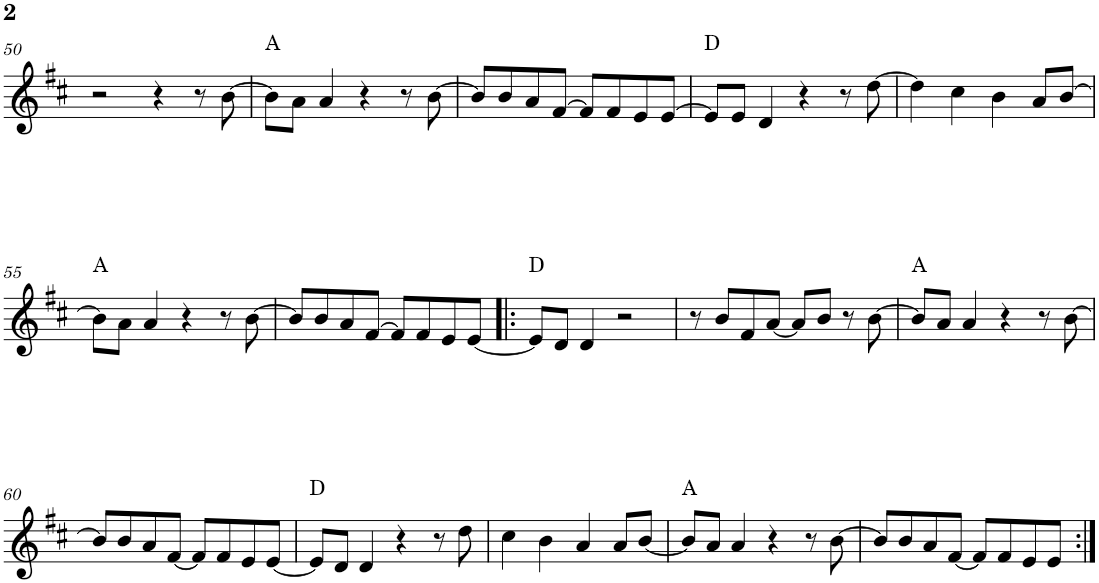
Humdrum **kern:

**kern	**harte
*part1	*part1
*staff1	*
*I"P1	*
!!LO:PB:g=z
*clefG2	*
*k[f#c#]	*
*D:	*
*M4/4	*
=50	=50
2r	.
4r	.
8r	.
[>8b\	.
=51	=51
8b\L]	A:maj
8a\J	.
4a/	.
4r	.
8r	.
[>8b\	.
=52	=52
8b/L]	.
8b/	.
8a/	.
[>8f#/J	.
8f#/L]	.
8f#/	.
8e/	.
[>8e/J	.
=53	=53
8e/L]	D:maj
8e/J	.
4d/	.
4r	.
8r	.
[>8dd\	.
=54	=54
4dd\]	.
4cc#\	.
4b\	.
8a/L	.
[>8b/J	.
!!LO:LB:g=z
=55	=55
8b\L]	A:maj
8a\J	.
4a/	.
4r	.
8r	.
[>8b\	.
=56	=56
8b/L]	.
8b/	.
8a/	.
[>8f#/J	.
8f#/L]	.
8f#/	.
8e/	.
[<8e/J	.
=57!|:	=57!|:
8e/L]	D:maj
8d/J	.
4d/	.
2r	.
=58	=58
8r	.
8b/L	.
8f#/	.
[<8a/J	.
8a/L]	.
8b/J	.
8r	.
[>8b\	.
=59	=59
8b/L]	A:maj
8a/J	.
4a/	.
4r	.
8r	.
[>8b\	.
!!LO:LB:g=z
=60	=60
8b/L]	.
8b/	.
8a/	.
[<8f#/J	.
8f#/L]	.
8f#/	.
8e/	.
[<8e/J	.
=61	=61
8e/L]	D:maj
8d/J	.
4d/	.
4r	.
8r	.
8dd\	.
=62	=62
4cc#\	.
4b\	.
4a/	.
8a/L	.
[<8b/J	.
=63	=63
8b/L]	A:maj
8a/J	.
4a/	.
4r	.
8r	.
[>8b\	.
=64	=64
8b/L]	.
8b/	.
8a/	.
[<8f#/J	.
8f#/L]	.
8f#/	.
8e/	.
8e/J	.
=:|!	=:|!
*-	*-
